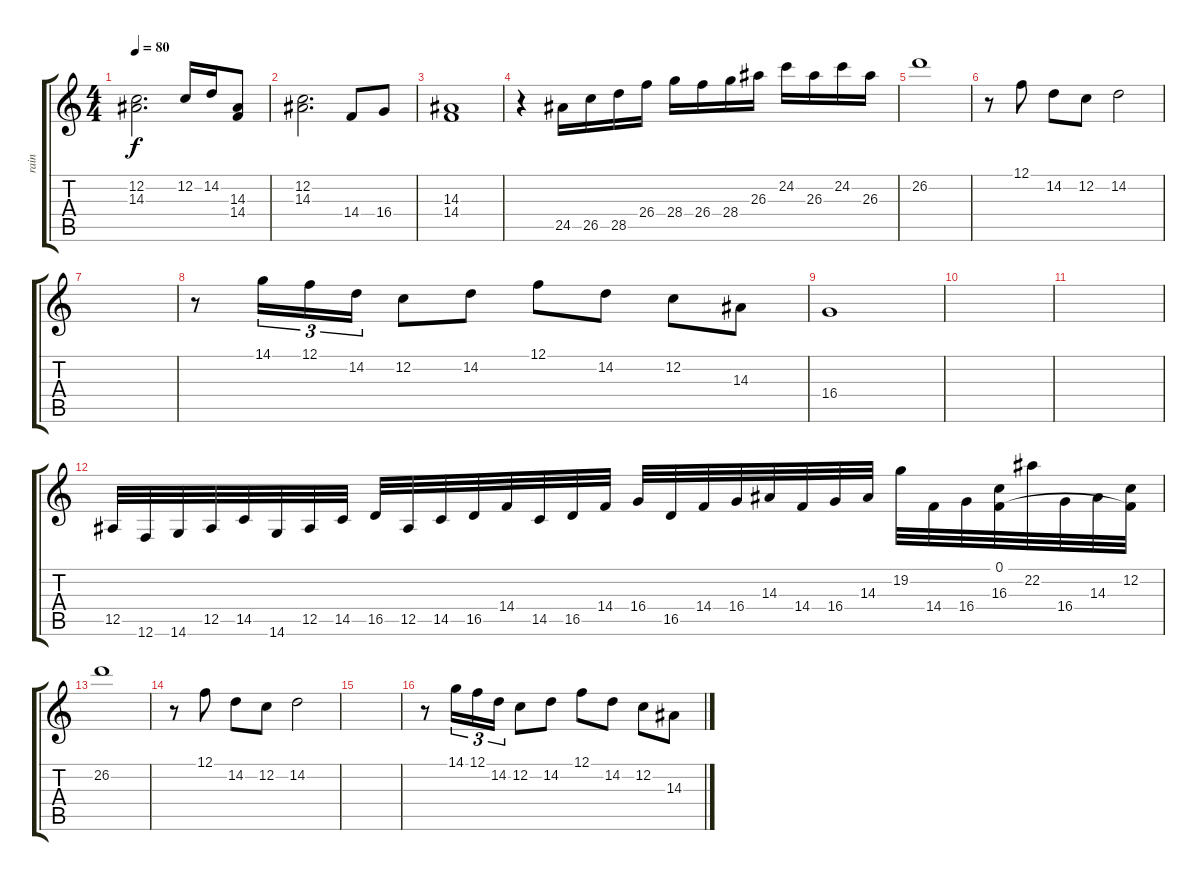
\track ("rain" "rain") {instrument fx1rain}
\staff {score tabs}
\tuning (F4 C4 Ab3 Eb3 Bb2 F2) {hide}
\ts (4 4)
\tempo 80
\clef g2
\ks c
(12.2 14.3).2{d dy f} 12.2.16 14.2.16 (14.3 14.4).8 |
(12.2 14.3).2{d} 14.4.8 16.4.8 |
(14.3 14.4).1 |
r.4 24.5.16 26.5.16 28.5.16 26.4.16 28.4.16 26.4.16 28.4.16 26.3.16 24.2.16 26.3.16 24.2.16 26.3.16 |
26.2.1 |
r.8 12.1.8 14.2.8 12.2.8 14.2.2 |
|
r.8 14.1.16{tu (3 2)} 12.1.16{tu (3 2)} 14.2.16{tu (3 2)} 12.2.8 14.2.8 12.1.8 14.2.8 12.2.8 14.3.8 |
16.4.1 |
|
|
12.5.32 12.6.32 14.6.32 12.5.32 14.5.32 14.6.32 12.5.32 14.5.32 16.5.32 12.5.32 14.5.32 16.5.32 14.4.32 14.5.32 16.5.32 14.4.32 16.4.32 16.5.32 14.4.32 16.4.32 14.3.32 14.4.32 16.4.32 14.3.32 19.2.32 14.4.32 16.4.32 (0.1 16.3).32 22.2.32 16.4.32 14.3.32 (0.1{t} 12.2).32 |
26.2.1 |
r.8 12.1.8 14.2.8 12.2.8 14.2.2 |
|
r.8 14.1.16{tu (3 2)} 12.1.16{tu (3 2)} 14.2.16{tu (3 2)} 12.2.8 14.2.8 12.1.8 14.2.8 12.2.8 14.3.8
